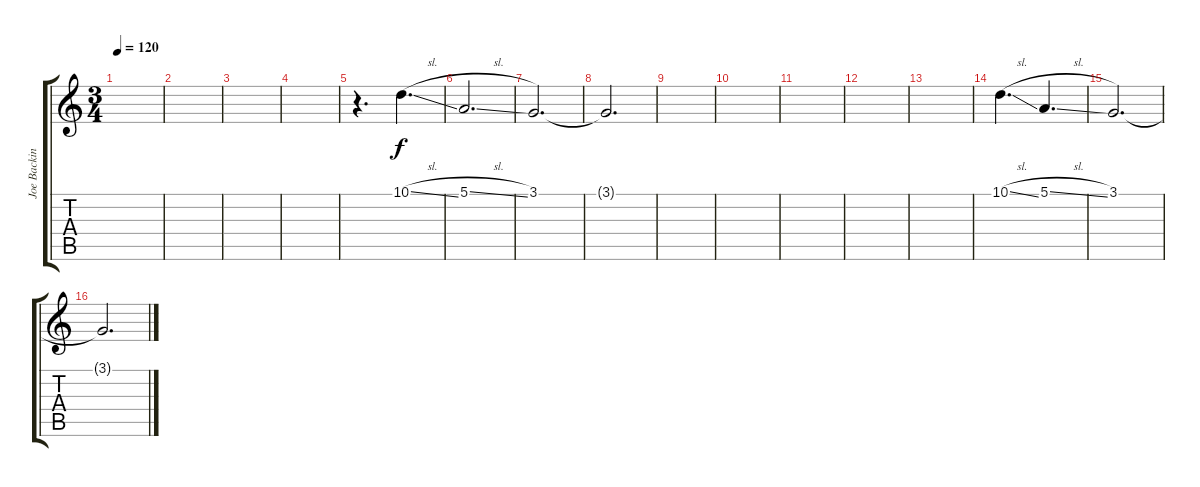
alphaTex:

\track ("Joe Backing Vocals" "Joe Backin") {instrument synthvoice}
\staff {score tabs}
\tuning (E4 B3 G3 D3 A2 E2) {hide}
\ts (3 4)
\tempo 120
\clef g2
\ks c
|
|
|
|
r.4{d} 10.1{sl}.4{d} |
5.1{sl}.2{d} |
3.1.2{d} |
3.1{t}.2{d} |
|
|
|
|
|
10.1{sl}.4{d} 5.1{sl}.4{d} |
3.1.2{d} |
3.1{t}.2{d}
